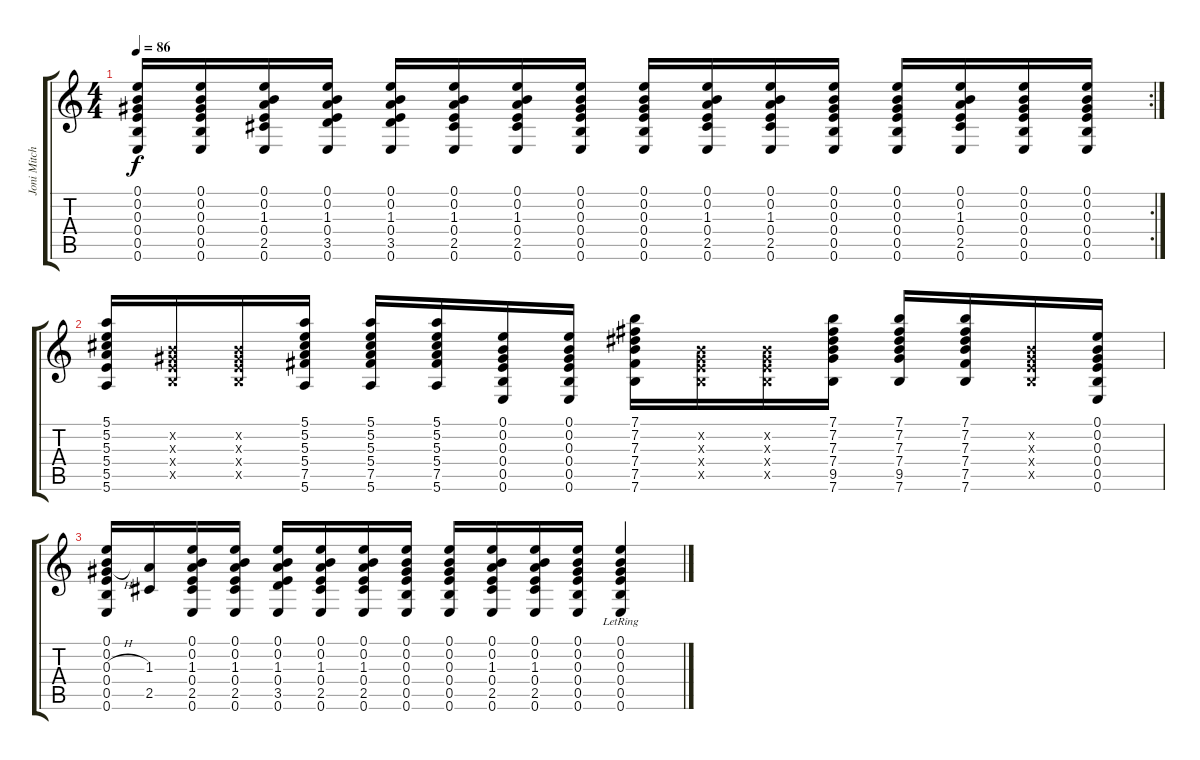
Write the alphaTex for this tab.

\track ("Joni Mitchell" "Joni Mitch") {instrument acousticguitarsteel}
\staff {score tabs}
\tuning (E4 B3 Ab3 E3 B2 E2) {hide}
\rc 2
\ts (4 4)
\tempo 86
\clef g2
\ks c
(0.1 0.2 0.3 0.4 0.5 0.6).16{dy f} (0.1 0.2 0.3 0.4 0.5 0.6).16 (0.1 0.2 1.3 0.4 2.5 0.6).16 (0.1 0.2 1.3 0.4 3.5 0.6).16 (0.1 0.2 1.3 0.4 3.5 0.6).16 (0.1 0.2 1.3 0.4 2.5 0.6).16 (0.1 0.2 1.3 0.4 2.5 0.6).16 (0.1 0.2 0.3 0.4 0.5 0.6).16 (0.1 0.2 0.3 0.4 0.5 0.6).16 (0.1 0.2 1.3 0.4 2.5 0.6).16 (0.1 0.2 1.3 0.4 2.5 0.6).16 (0.1 0.2 0.3 0.4 0.5 0.6).16 (0.1 0.2 0.3 0.4 0.5 0.6).16 (0.1 0.2 1.3 0.4 2.5 0.6).16 (0.1 0.2 0.3 0.4 0.5 0.6).16 (0.1 0.2 0.3 0.4 0.5 0.6).16 |
(5.1 5.2 5.3 5.4 5.5 5.6).16 (0.2{x} 0.3{x} 0.4{x} 0.5{x}).16 (0.2{x} 0.3{x} 0.4{x} 0.5{x}).16 (5.1 5.2 5.3 5.4 7.5 5.6).16 (5.1 5.2 5.3 5.4 7.5 5.6).16 (5.1 5.2 5.3 5.4 7.5 5.6).16 (0.1 0.2 0.3 0.4 0.5 0.6).16 (0.1 0.2 0.3 0.4 0.5 0.6).16 (7.1 7.2 7.3 7.4 7.5 7.6).16 (0.2{x} 0.3{x} 0.4{x} 0.5{x}).16 (0.2{x} 0.3{x} 0.4{x} 0.5{x}).16 (7.1 7.2 7.3 7.4 9.5 7.6).16 (7.1 7.2 7.3 7.4 9.5 7.6).16 (7.1 7.2 7.3 7.4 7.5 7.6).16 (0.2{x} 0.3{x} 0.4{x} 0.5{x}).16 (0.1 0.2 0.3 0.4 0.5 0.6).16 |
(0.1 0.2 0.3{h} 0.4 0.5 0.6).16 (1.3 2.5).16 (0.1 0.2 1.3 0.4 2.5 0.6).16 (0.1 0.2 1.3 0.4 2.5 0.6).16 (0.1 0.2 1.3 0.4 3.5 0.6).16 (0.1 0.2 1.3 0.4 2.5 0.6).16 (0.1 0.2 1.3 0.4 2.5 0.6).16 (0.1 0.2 0.3 0.4 0.5 0.6).16 (0.1 0.2 0.3 0.4 0.5 0.6).16 (0.1 0.2 1.3 0.4 2.5 0.6).16 (0.1 0.2 1.3 0.4 2.5 0.6).16 (0.1 0.2 0.3 0.4 0.5 0.6).16 (0.1{lr} 0.2{lr} 0.3{lr} 0.4{lr} 0.5{lr} 0.6{lr}).4
